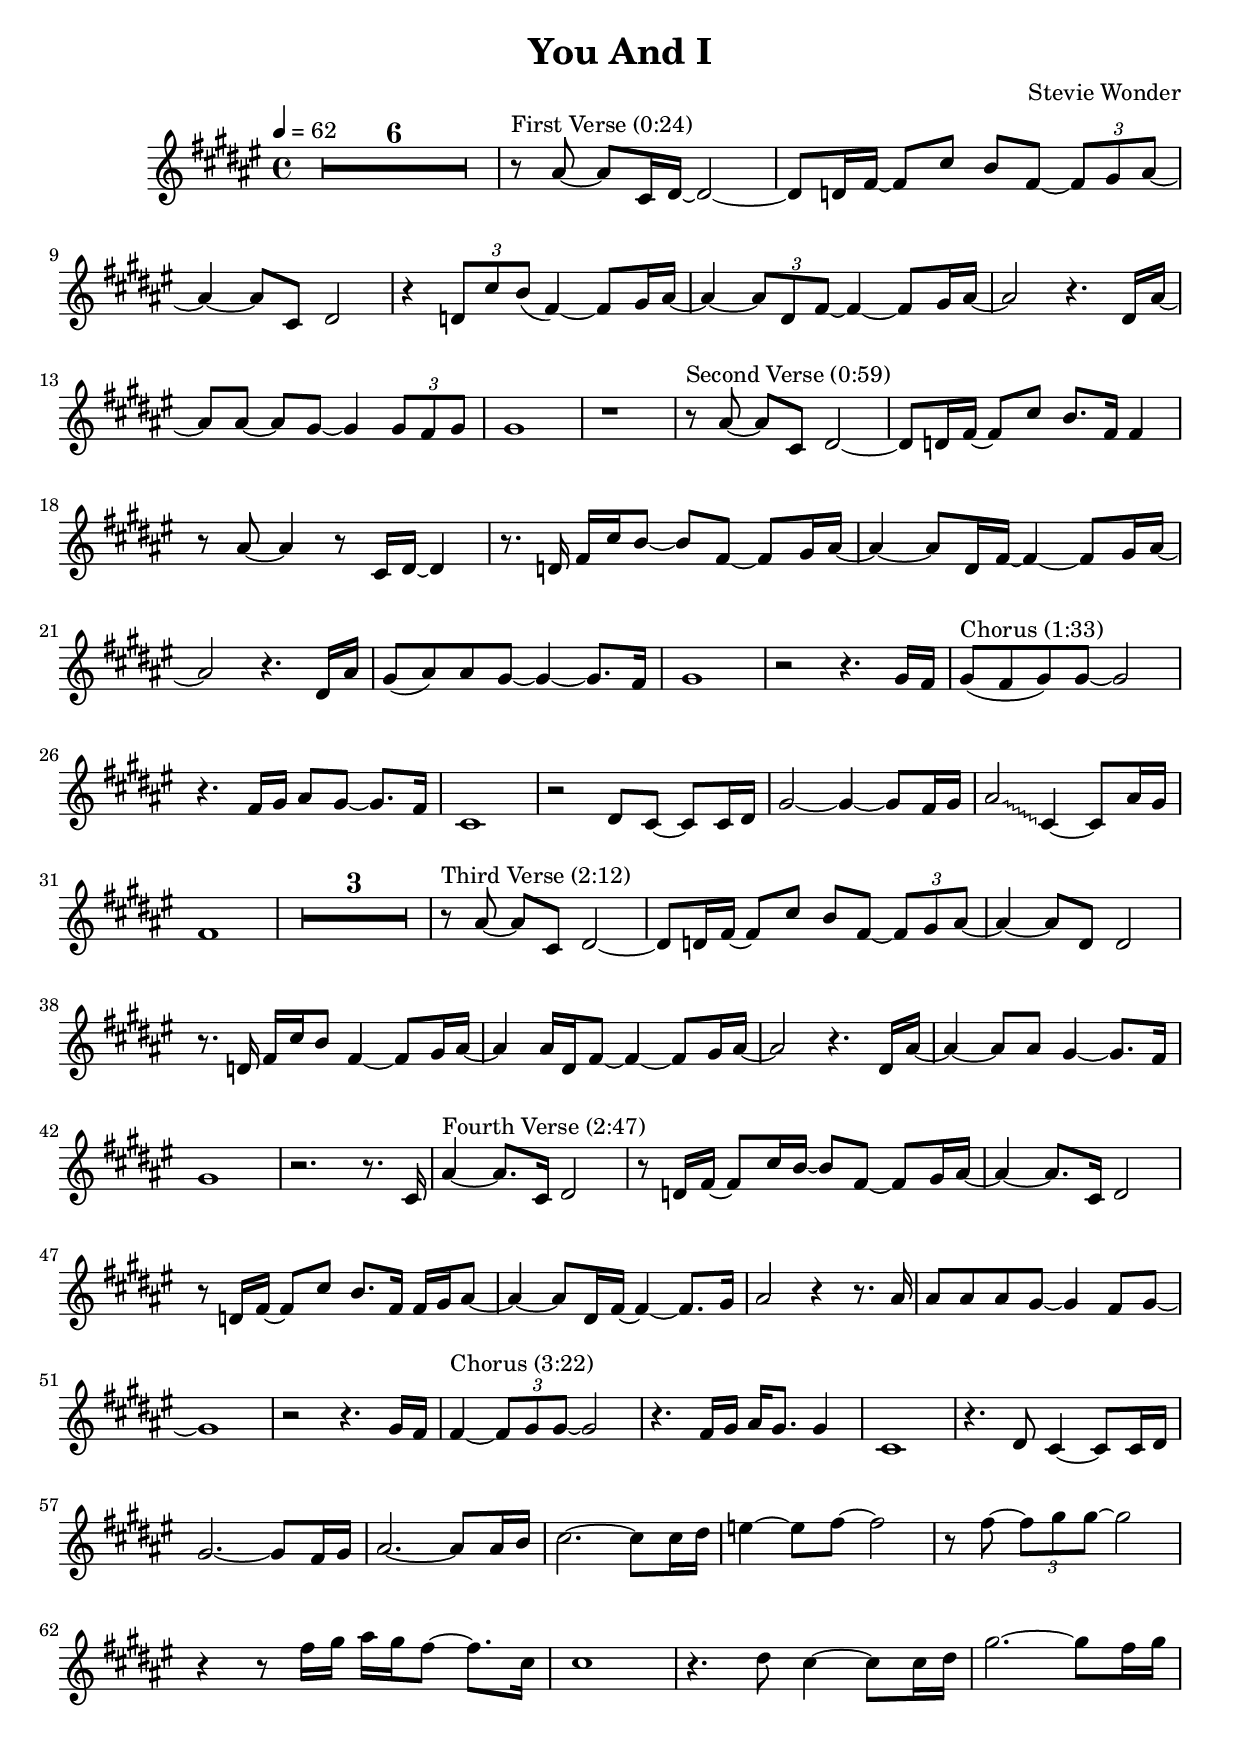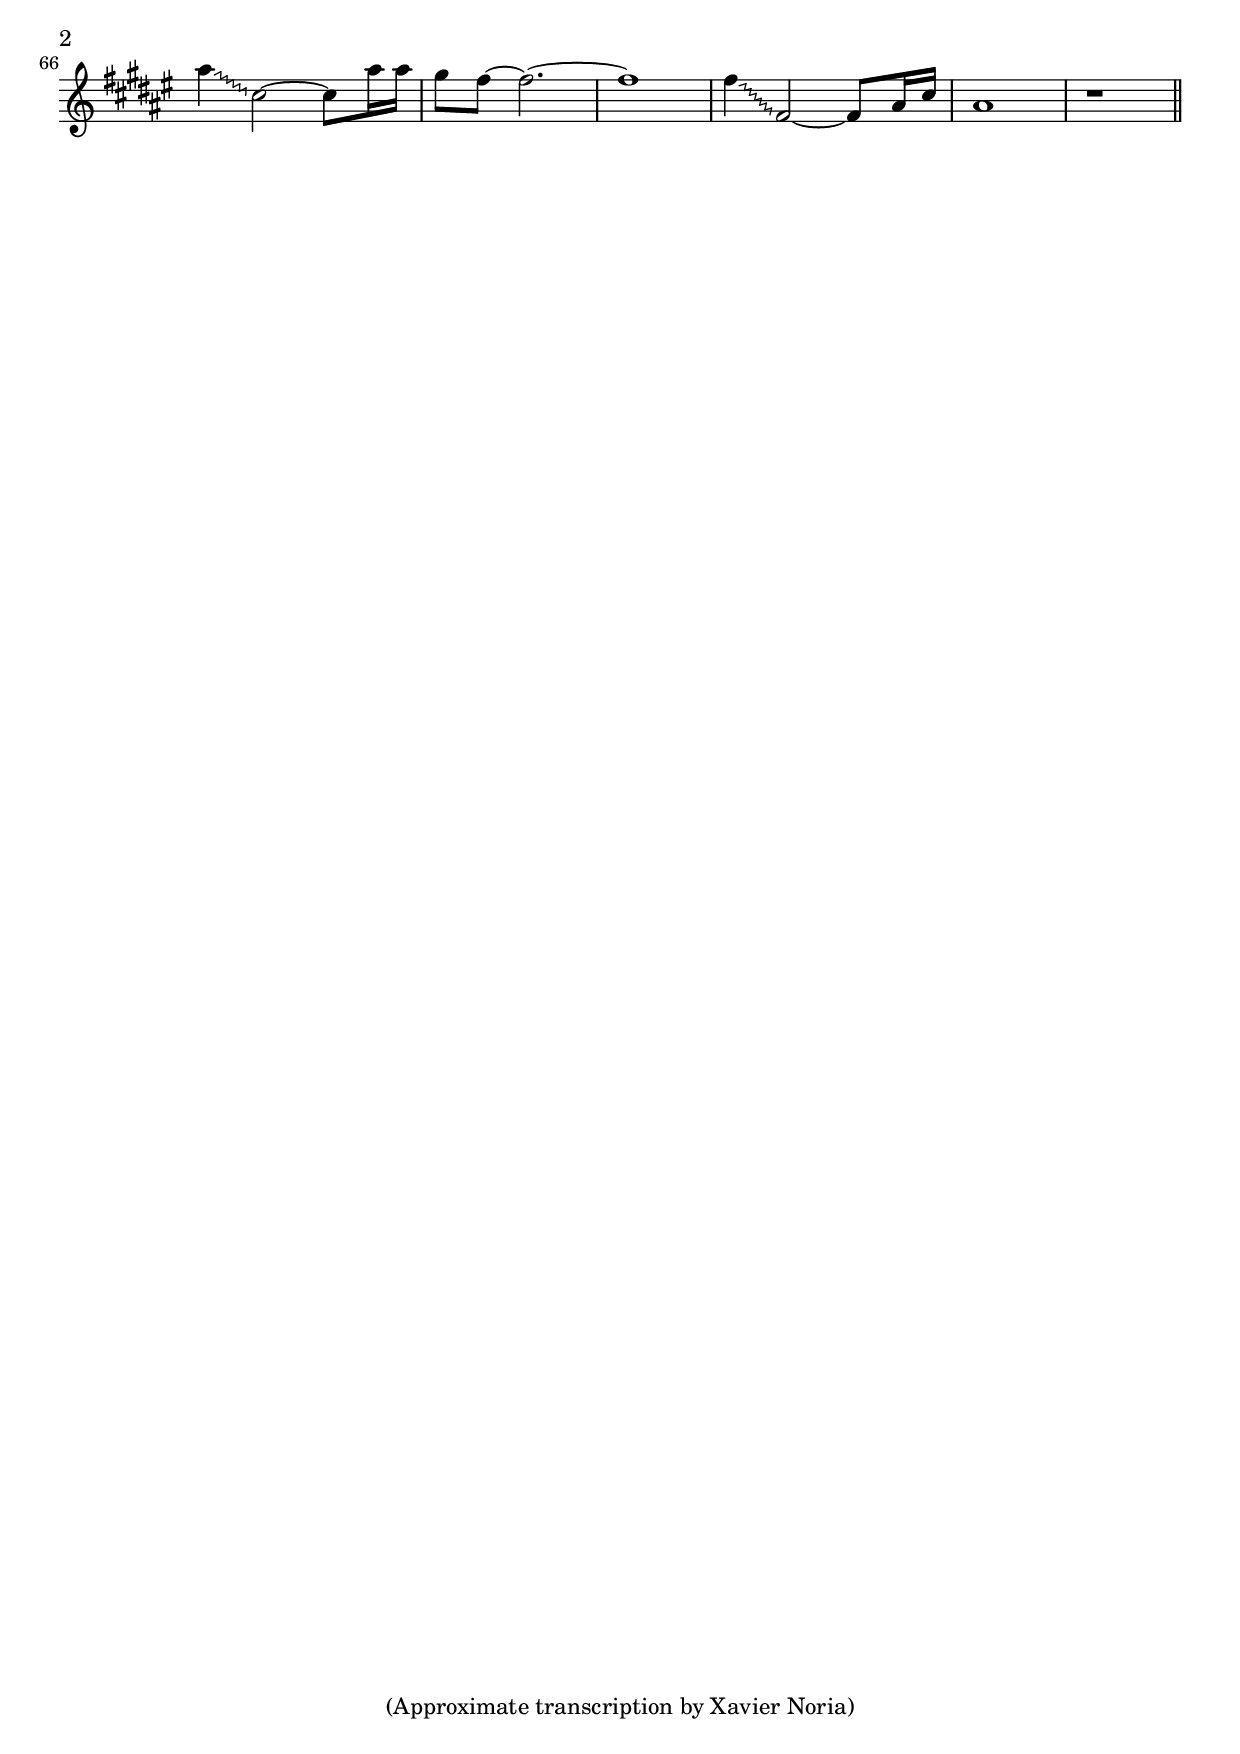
\version "2.16.0"

\include "english.ly"

\header {
  title    = "You And I"
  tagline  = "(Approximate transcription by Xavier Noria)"
  composer = "Stevie Wonder"
}

melody = \relative c'' {
  \clef treble
  \key fs \major
  \time 4/4
  \tempo 4 = 62

  \compressFullBarRests
  \override MultiMeasureRest #'expand-limit = #2
  \override Glissando #'style = #'zigzag


  % --- Introduction -----------------------------------------------------------

  % 1 ~ 0:00
  R1*6 |


  % --- First Verse ------------------------------------------------------------

  % 7 ~ 0:24
  r8^"First Verse (0:24)" as ~ as cs,16  ds16 ~ ds2 ~ |

  % 8 ~ 0:28
  ds8 d16 fs ~ fs8 cs' b fs ~ \times 2/3 { fs gs as ~ } |

  % 9 ~ 0:32
  as4 ~ as8 cs,8 ds2 ~ |

  % 10 ~ 0:35
  r4 \times 2/3 { d8 cs' b( } fs4) ~ fs8 gs16 as ~ |

  % 11 ~ 0:39
  as4 ~ \times 2/3 { as8 ds, fs ~ } fs4 ~ fs8 gs16 as ~ |

  % 12 ~ 0:43
  as2 r4. ds,16 as' ~ |

  % 13 ~ 0:47
  as8[ as] ~ as gs ~ gs4 \times 2/3 { gs8 fs gs } |

  % 14 ~ 0:51
  gs1 |

  % 15 ~ 0:55
  r1 |


  % --- Second Verse -----------------------------------------------------------

  % 16 ~ 0:59
  r8^"Second Verse (0:59)" as8 ~ as[ cs,] ds2 ~ |

  % 17 ~ 1:03
  ds8 d16 fs ~ fs8 cs' b8. fs16 fs4 |

  % 18 ~ 1:06
  r8 as ~ as4 r8 cs,16 ds ~ ds4 ~ |

  % 19 ~ 1:10
  r8. d16 fs cs' b8 ~ b8 fs ~ fs8 gs16 as ~ |

  % 20 ~ 1:14
  as4 ~ as8 ds,16 fs ~ fs4 ~ fs8 gs16 as ~ |

  % 21 ~ 1:18
  as2 r4. ds,16 as' ~ |

  % 22 ~ 1:22
  gs8( as8) as gs ~ gs4 ~ gs8. fs16  |

  % 23 ~ 1:26
  gs1 |

  % 24 ~ 1:30
  r2 r4. gs16 fs |


  % --- Chrorus ----------------------------------------------------------------

  % 25 ~ 1:33
  gs8(^"Chorus (1:33)" fs8 gs8) gs ~ gs2 |

  % 26 ~ 1:37
  r4. fs16 gs as8 gs8 ~ gs8. fs16 |

  % 27 ~ 1:41
  cs1 |

  % 28 ~ 1:45
  r2 ds8 cs ~ cs cs16 ds |

  % 29 ~ 1:49
  gs2 ~ gs4 ~ gs8 fs16 gs16 |

  % 30 ~ 1:53
  as2 \glissando cs,4 ~ cs8 as'16 gs16 |

  % 31 ~ 1:57
  fs1 |


  % --- Bridge -----------------------------------------------------------------

  % 32 ~ 2:00
  R1*3


  % --- Third Verse ------------------------------------------------------------

  % 35 ~ 2:12
  r8^"Third Verse (2:12)" as ~ as[ cs,] ds2 ~ |

  % 36 ~ 2:16
  ds8 d16 fs ~ fs8 cs' b fs ~ \times 2/3 { fs gs as ~ } |

  % 37 ~ 2:20
  as4 ~ as8 ds,8 ds2 ~ |

  % 38 ~ 2:24
  r8. d16 fs cs' b8 fs4 ~ fs8 gs16 as ~ |

  % 39 ~ 2:28
  as4 as16 ds,16 fs8 ~ fs4 ~ fs8 gs16 as ~ |

  % 40 ~ 2:3
  as2 r4. ds,16 as' ~ |

  % 41 ~ 2:35
  as4 ~ as8 as gs4 ~ gs8. fs16 |

  % 42 ~ 2:39
  gs1 |

  % 43 ~ 2:43
  r2. r8. cs,16 |


  % --- Fourth Verse -----------------------------------------------------------

  % 44 ~ 2:47
  as'4^"Fourth Verse (2:47)" ~ as8.[ cs,16] ds2 ~ |

  % 45 ~ 2:51
  r8 d16[ fs] ~ fs8 cs'16 b ~ b8 fs ~ fs gs16 as ~ |

  % 46 ~ 2:55
  as4 ~ as8. cs,16 ds2 |

  % 47 ~ 2:59
  r8 d16[ fs] ~ fs8 cs' b8. fs16 fs gs as8 ~ |

  % 48 ~ 3:02
  as4 ~ as8 ds,16 fs ~ fs4 ~ fs8. gs16 |

  % 49 ~ 3:06
  as2 r4 r8. as16 |

  % 50 ~ 3:10
  as8 as as gs ~ gs4 fs8 gs ~ |

  % 51 ~ 3:14
  gs1 |

  % 52 ~ 3:18
  r2 r4. gs16 fs |


  % --- Chorus -----------------------------------------------------------------

  % 53 ~ 3:22
  fs4^"Chorus (3:22)" ~ \times 2/3 { fs8 gs gs ~ } gs2 |

  % 54 ~ 3:26
  r4. fs16[ gs] as gs8. gs4 |

  % 55 ~ 3:30
  cs,1 |

  % 56 ~ 3:33
  r4. ds8 cs4 ~ cs8 cs16 ds |

  % 57 ~ 3:37
  gs2. ~ gs8 fs16 gs |

  % 58 ~ 3:41
  as2. ~ as8 as16 b |

  % 59 ~ 3:45
  cs2. ~ cs8 cs16 ds |

  % 60 ~ 3:49
  e4 ~ e8 fs8 ~ fs2 |

  % 61 ~ 3:53
  r8 fs ~ \times 2/3 { fs gs gs ~ } gs2 |

  % 62 ~ 3:57
  r4 r8 fs16 gs as gs fs8 ~ fs8. cs16 |

  % 63 ~ 4:00
  cs1 |

  % 65 ~ 4:04
  r4. ds8 cs4 ~ cs8 cs16 ds |

  % 66 ~ 4:08
  gs2. ~ gs8 fs16 gs |

  % 67 ~ 4:12
  as4 \glissando cs,2 ~ cs8 as'16 as |

  % 68 ~ 4:16
  gs8 fs ~ fs2. ~ |

  % 69 ~ 4:20
  fs1 |

  % 70 ~ 4:24
  fs4 \glissando fs,2 ~ fs8 as16 cs |

  % 71 ~ 4:28
  as1 |

  % 72 ~ 4:32
  r1 \bar "||"
}

\score {
  \new Staff \melody
}
